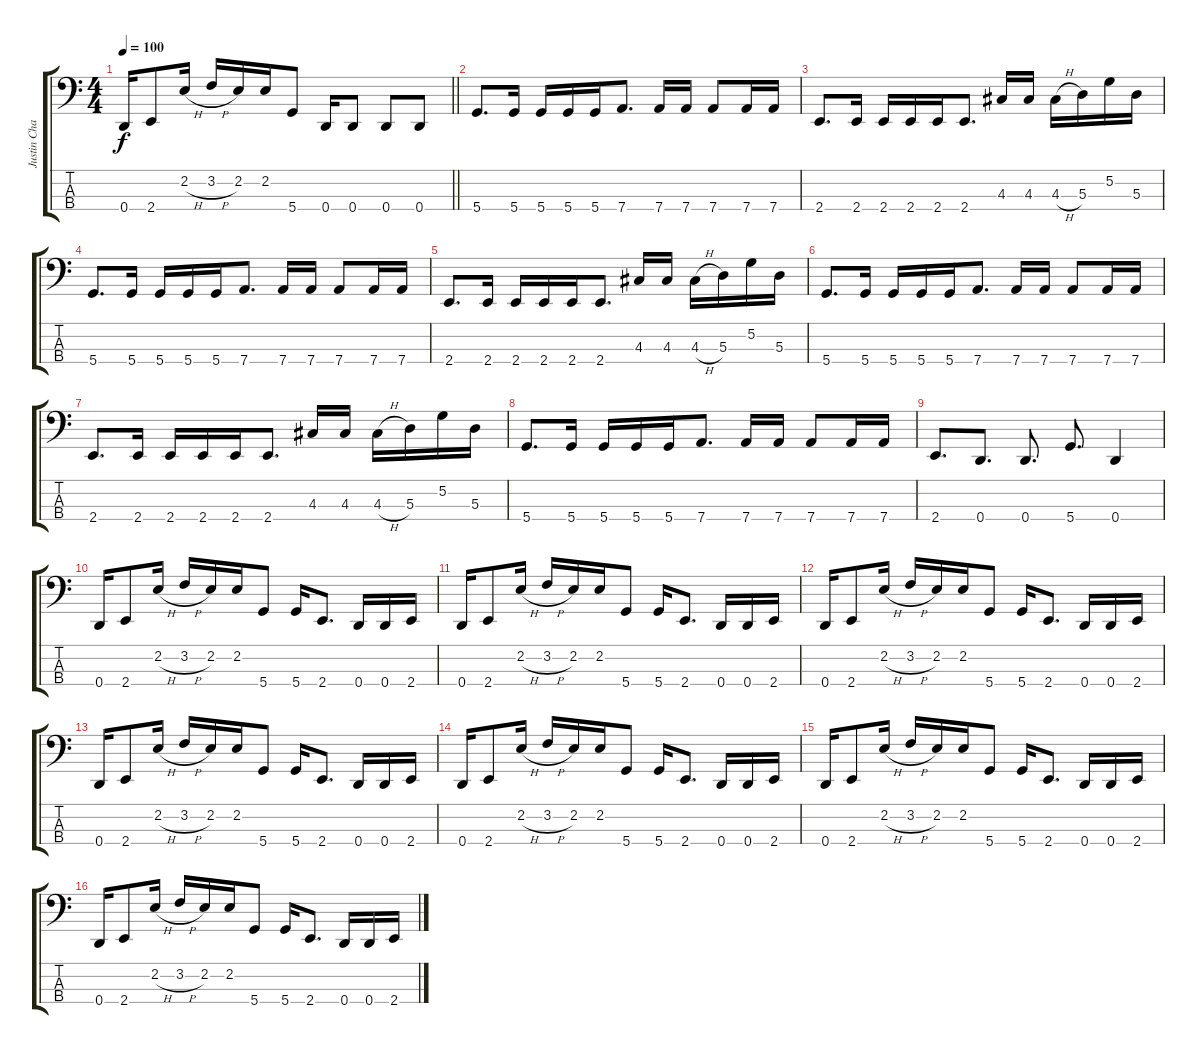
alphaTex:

\track ("Justin Chacellor" "Justin Cha") {instrument electricbasspick}
\staff {score tabs}
\tuning (G2 D2 A1 D1) {hide}
\ts (4 4)
\tempo 100
\clef f4
\barLineRight lightlight
\ks c
0.4.16{dy f} 2.4.8 2.2{h}.16 3.2{h}.16 2.2.16 2.2.16 5.4.8 0.4.16 0.4.8 0.4.8 0.4.8 |
5.4.8{d} 5.4.16 5.4.16 5.4.16 5.4.16 7.4.8{d} 7.4.16 7.4.16 7.4.8 7.4.16 7.4.16 |
2.4.8{d} 2.4.16 2.4.16 2.4.16 2.4.16 2.4.8{d} 4.3.16 4.3.16 4.3{h}.16 5.3.16 5.2.16 5.3.16 |
5.4.8{d} 5.4.16 5.4.16 5.4.16 5.4.16 7.4.8{d} 7.4.16 7.4.16 7.4.8 7.4.16 7.4.16 |
2.4.8{d} 2.4.16 2.4.16 2.4.16 2.4.16 2.4.8{d} 4.3.16 4.3.16 4.3{h}.16 5.3.16 5.2.16 5.3.16 |
5.4.8{d} 5.4.16 5.4.16 5.4.16 5.4.16 7.4.8{d} 7.4.16 7.4.16 7.4.8 7.4.16 7.4.16 |
2.4.8{d} 2.4.16 2.4.16 2.4.16 2.4.16 2.4.8{d} 4.3.16 4.3.16 4.3{h}.16 5.3.16 5.2.16 5.3.16 |
5.4.8{d} 5.4.16 5.4.16 5.4.16 5.4.16 7.4.8{d} 7.4.16 7.4.16 7.4.8 7.4.16 7.4.16 |
2.4.8{d} 0.4.8{d} 0.4.8{d} 5.4.8{d} 0.4.4 |
0.4.16 2.4.8 2.2{h}.16 3.2{h}.16 2.2.16 2.2.16 5.4.8 5.4.16 2.4.8{d} 0.4.16 0.4.16 2.4.16 |
0.4.16 2.4.8 2.2{h}.16 3.2{h}.16 2.2.16 2.2.16 5.4.8 5.4.16 2.4.8{d} 0.4.16 0.4.16 2.4.16 |
0.4.16 2.4.8 2.2{h}.16 3.2{h}.16 2.2.16 2.2.16 5.4.8 5.4.16 2.4.8{d} 0.4.16 0.4.16 2.4.16 |
0.4.16 2.4.8 2.2{h}.16 3.2{h}.16 2.2.16 2.2.16 5.4.8 5.4.16 2.4.8{d} 0.4.16 0.4.16 2.4.16 |
0.4.16 2.4.8 2.2{h}.16 3.2{h}.16 2.2.16 2.2.16 5.4.8 5.4.16 2.4.8{d} 0.4.16 0.4.16 2.4.16 |
0.4.16 2.4.8 2.2{h}.16 3.2{h}.16 2.2.16 2.2.16 5.4.8 5.4.16 2.4.8{d} 0.4.16 0.4.16 2.4.16 |
0.4.16 2.4.8 2.2{h}.16 3.2{h}.16 2.2.16 2.2.16 5.4.8 5.4.16 2.4.8{d} 0.4.16 0.4.16 2.4.16
